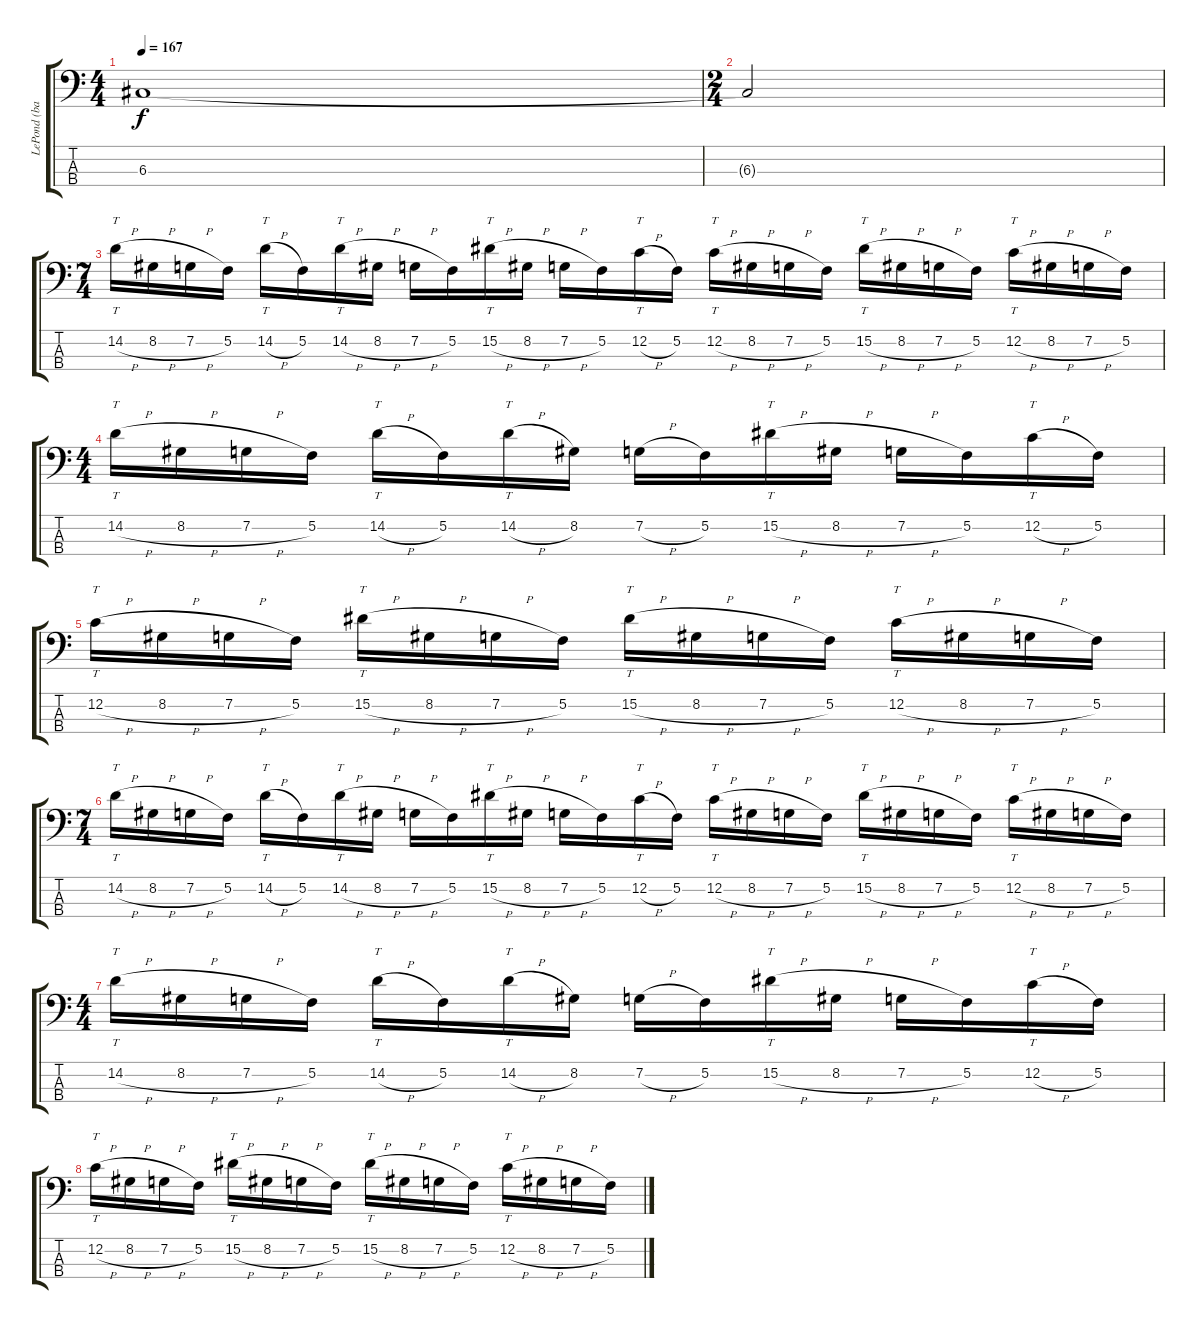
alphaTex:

\track ("LePond (bass)" "LePond (ba") {instrument electricbassfinger}
\staff {score tabs}
\tuning (F2 C2 G1 D1) {hide}
\ts (4 4)
\tempo 167
\clef f4
\ks c
6.3{t}.1{dy f} |
\ts (2 4)
6.3{t}.2 |
\ts (7 4)
14.2{h}.16{tt} 8.2{h}.16 7.2{h}.16 5.2.16 14.2{h}.16{tt} 5.2.16 14.2{h}.16{tt} 8.2{h}.16 7.2{h}.16 5.2.16 15.2{h}.16{tt} 8.2{h}.16 7.2{h}.16 5.2.16 12.2{h}.16{tt} 5.2.16 12.2{h}.16{tt} 8.2{h}.16 7.2{h}.16 5.2.16 15.2{h}.16{tt} 8.2{h}.16 7.2{h}.16 5.2.16 12.2{h}.16{tt} 8.2{h}.16 7.2{h}.16 5.2.16 |
\ts (4 4)
14.2{h}.16{tt} 8.2{h}.16 7.2{h}.16 5.2.16 14.2{h}.16{tt} 5.2.16 14.2{h}.16{tt} 8.2.16 7.2{h}.16 5.2.16 15.2{h}.16{tt} 8.2{h}.16 7.2{h}.16 5.2.16 12.2{h}.16{tt} 5.2.16 |
12.2{h}.16{tt} 8.2{h}.16 7.2{h}.16 5.2.16 15.2{h}.16{tt} 8.2{h}.16 7.2{h}.16 5.2.16 15.2{h}.16{tt} 8.2{h}.16 7.2{h}.16 5.2.16 12.2{h}.16{tt} 8.2{h}.16 7.2{h}.16 5.2.16 |
\ts (7 4)
14.2{h}.16{tt} 8.2{h}.16 7.2{h}.16 5.2.16 14.2{h}.16{tt} 5.2.16 14.2{h}.16{tt} 8.2{h}.16 7.2{h}.16 5.2.16 15.2{h}.16{tt} 8.2{h}.16 7.2{h}.16 5.2.16 12.2{h}.16{tt} 5.2.16 12.2{h}.16{tt} 8.2{h}.16 7.2{h}.16 5.2.16 15.2{h}.16{tt} 8.2{h}.16 7.2{h}.16 5.2.16 12.2{h}.16{tt} 8.2{h}.16 7.2{h}.16 5.2.16 |
\ts (4 4)
14.2{h}.16{tt} 8.2{h}.16 7.2{h}.16 5.2.16 14.2{h}.16{tt} 5.2.16 14.2{h}.16{tt} 8.2.16 7.2{h}.16 5.2.16 15.2{h}.16{tt} 8.2{h}.16 7.2{h}.16 5.2.16 12.2{h}.16{tt} 5.2.16 |
12.2{h}.16{tt} 8.2{h}.16 7.2{h}.16 5.2.16 15.2{h}.16{tt} 8.2{h}.16 7.2{h}.16 5.2.16 15.2{h}.16{tt} 8.2{h}.16 7.2{h}.16 5.2.16 12.2{h}.16{tt} 8.2{h}.16 7.2{h}.16 5.2.16
